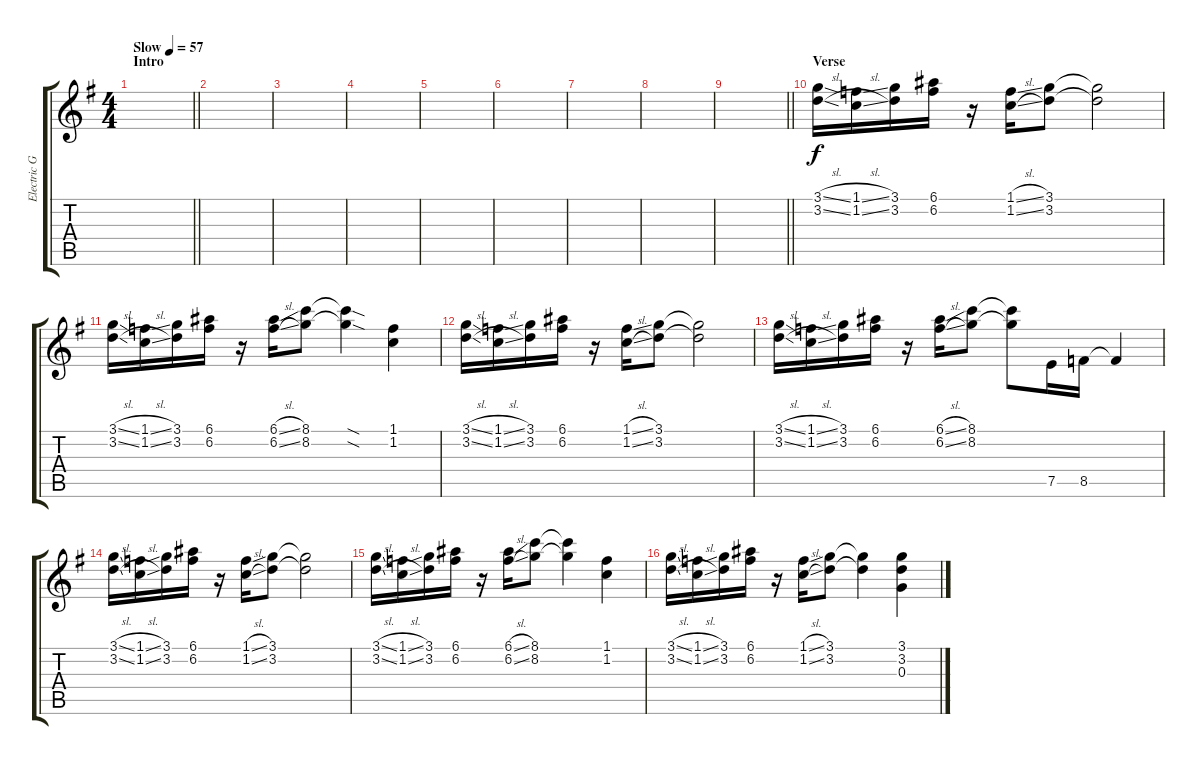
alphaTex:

\track ("Electric Gtr. 2" "Electric G") {instrument electricguitarclean}
\staff {score tabs}
\tuning (E4 B3 G3 D3 A2 E2) {hide}
\ts (4 4)
\section ("" "Intro")
\tempo (57 "Slow")
\clef g2
\barLineRight lightlight
\ks g
|
|
|
|
|
|
|
|
\barLineRight lightlight
|
\section ("" "Verse")
(3.1{sl} 3.2{sl}).16 (1.1{sl} 1.2{sl}).16 (3.1 3.2).16 (6.1 6.2).16 r.16 (1.1{sl} 1.2{sl}).16 (3.1 3.2).8 (3.1{t} 3.2{t}).2 |
(3.1{sl} 3.2{sl}).16 (1.1{sl} 1.2{sl}).16 (3.1 3.2).16 (6.1 6.2).16 r.16 (6.1{sl} 6.2{sl}).16 (8.1 8.2).8 (8.1{sod t} 8.2{sod t}).4 (1.1 1.2).4 |
(3.1{sl} 3.2{sl}).16 (1.1{sl} 1.2{sl}).16 (3.1 3.2).16 (6.1 6.2).16 r.16 (1.1{sl} 1.2{sl}).16 (3.1 3.2).8 (3.1{t} 3.2{t}).2 |
(3.1{sl} 3.2{sl}).16 (1.1{sl} 1.2{sl}).16 (3.1 3.2).16 (6.1 6.2).16 r.16 (6.1{sl} 6.2{sl}).16 (8.1 8.2).8 (8.1{t} 8.2{t}).8 7.5.16 8.5.16 8.5{t}.4 |
(3.1{sl} 3.2{sl}).16 (1.1{sl} 1.2{sl}).16 (3.1 3.2).16 (6.1 6.2).16 r.16 (1.1{sl} 1.2{sl}).16 (3.1 3.2).8 (3.1{t} 3.2{t}).2 |
(3.1{sl} 3.2{sl}).16 (1.1{sl} 1.2{sl}).16 (3.1 3.2).16 (6.1 6.2).16 r.16 (6.1{sl} 6.2{sl}).16 (8.1 8.2).8 (8.1{t} 8.2{t}).4 (1.1 1.2).4 |
(3.1{sl} 3.2{sl}).16 (1.1{sl} 1.2{sl}).16 (3.1 3.2).16 (6.1 6.2).16 r.16 (1.1{sl} 1.2{sl}).16 (3.1 3.2).8 (3.1{t} 3.2{t}).4 (3.1 3.2 0.3).4
